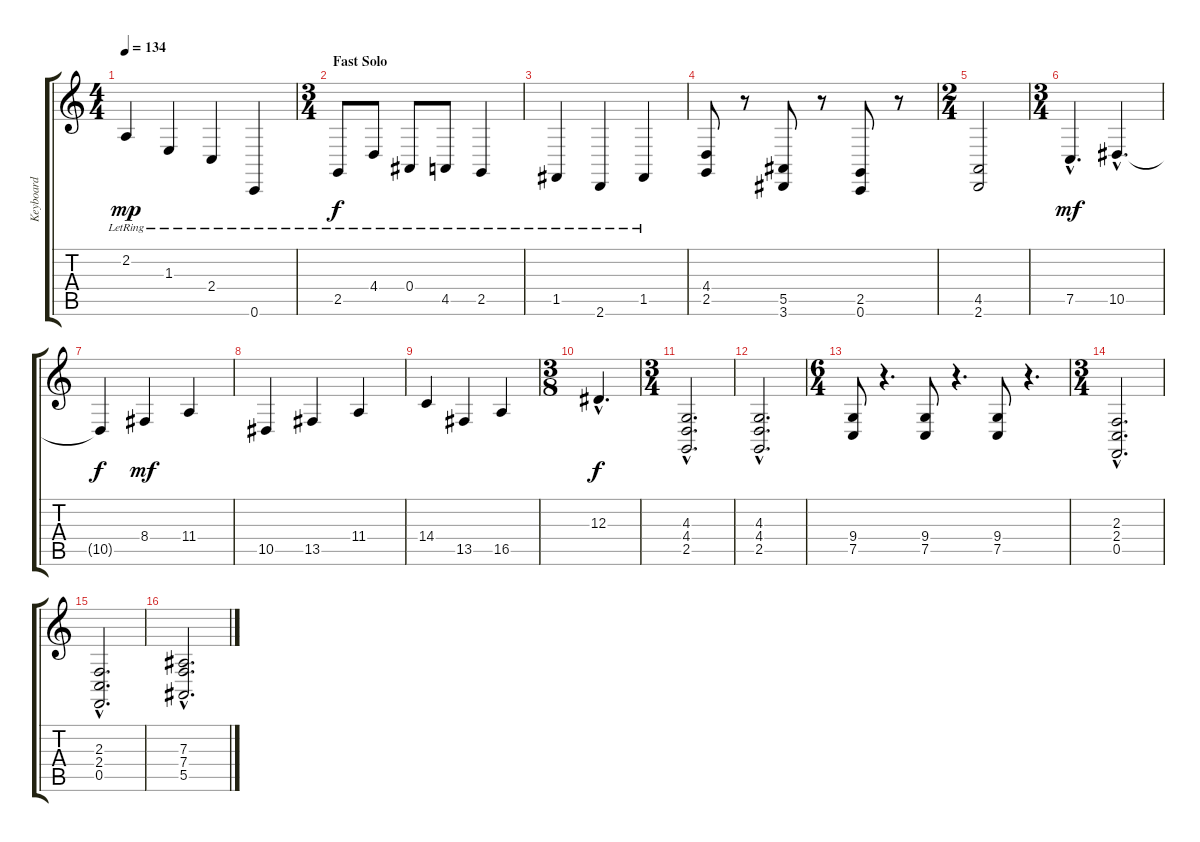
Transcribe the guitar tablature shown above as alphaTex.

\track ("Keyboard" "Keyboard") {instrument stringensemble1}
\staff {score tabs}
\tuning (C4 G3 Eb3 Bb2 F2 C2) {hide}
\ts (4 4)
\tempo 134
\clef g2
\ks c
2.2{lr}.4{dy mp} 1.3{lr}.4 2.4{lr}.4 0.6{lr}.4 |
\ts (3 4)
\section ("" "Fast Solo")
2.5{lr}.8{dy f} 4.4{lr}.8 0.4{lr}.8 4.5{lr}.8 2.5{lr}.4 |
1.5{lr}.4 2.6{lr}.4 1.5{lr}.4 |
(4.4 2.5).8 r.8 (5.5 3.6).8 r.8 (2.5 0.6).8 r.8 |
\ts (2 4)
(4.5 2.6).2 |
\ts (3 4)
7.5{hac}.4{d dy mf instrument choiraahs} 10.5{hac}.4{d} |
10.5{t}.4{dy f} 8.4.4{dy mf} 11.4.4 |
10.5.4 13.5.4 11.4.4 |
14.4.4 13.5.4 16.5.4 |
\ts (3 8)
12.3{hac}.4{d dy f} |
\ts (3 4)
(4.3{hac} 4.4{hac} 2.5{hac}).2{d instrument stringensemble1} |
(4.3{hac} 4.4{hac} 2.5{hac}).2{d} |
\ts (6 4)
(9.4 7.5).8 r.4{d} (9.4 7.5).8 r.4{d} (9.4 7.5).8 r.4{d} |
\ts (3 4)
(2.3{hac} 2.4{hac} 0.5{hac}).2{d} |
(2.3{hac} 2.4{hac} 0.5{hac}).2{d} |
(7.3{hac} 7.4{hac} 5.5{hac}).2{d}
